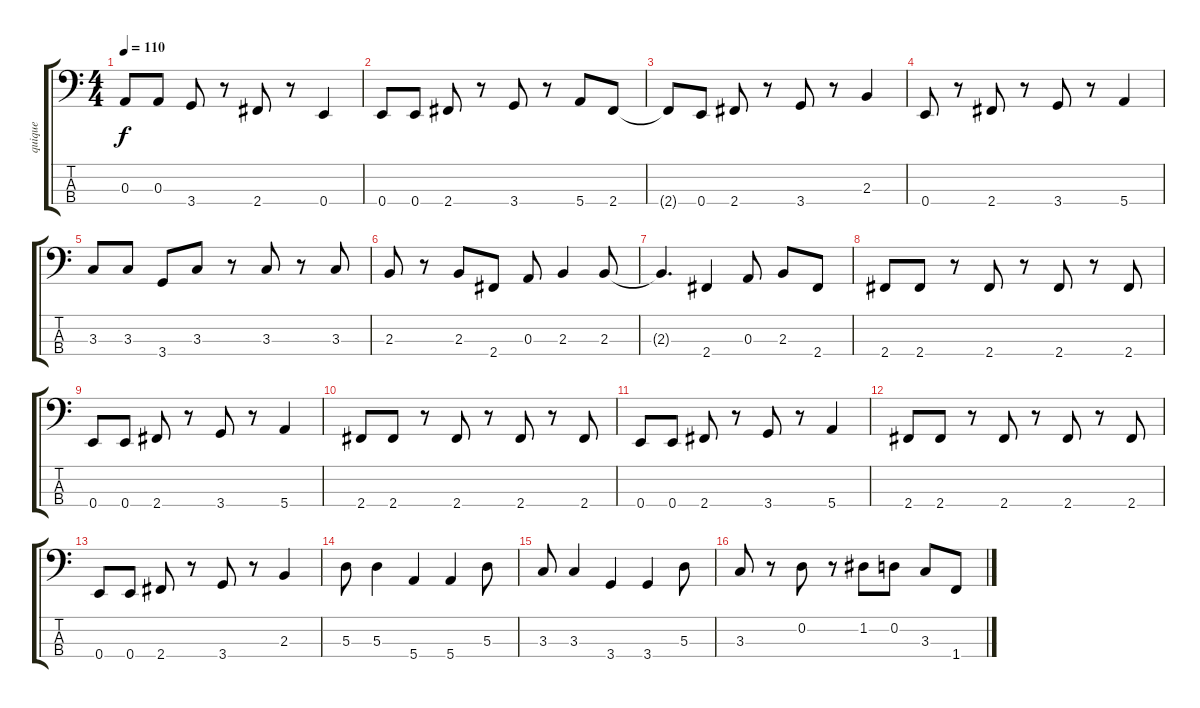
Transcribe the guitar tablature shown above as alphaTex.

\track ("quique" "quique") {instrument electricbasspick}
\staff {score tabs}
\tuning (G2 D2 A1 E1) {hide}
\ts (4 4)
\tempo 110
\clef f4
\ks c
0.3.8{dy f} 0.3.8 3.4.8 r.8 2.4.8 r.8 0.4.4 |
0.4.8 0.4.8 2.4.8 r.8 3.4.8 r.8 5.4.8 2.4.8 |
2.4{t}.8 0.4.8 2.4.8 r.8 3.4.8 r.8 2.3.4 |
0.4.8 r.8 2.4.8 r.8 3.4.8 r.8 5.4.4 |
3.3.8 3.3.8 3.4.8 3.3.8 r.8 3.3.8 r.8 3.3.8 |
2.3.8 r.8 2.3.8 2.4.8 0.3.8 2.3.4 2.3.8 |
2.3{t}.4{d} 2.4.4 0.3.8 2.3.8 2.4.8 |
2.4.8 2.4.8 r.8 2.4.8 r.8 2.4.8 r.8 2.4.8 |
0.4.8 0.4.8 2.4.8 r.8 3.4.8 r.8 5.4.4 |
2.4.8 2.4.8 r.8 2.4.8 r.8 2.4.8 r.8 2.4.8 |
0.4.8 0.4.8 2.4.8 r.8 3.4.8 r.8 5.4.4 |
2.4.8 2.4.8 r.8 2.4.8 r.8 2.4.8 r.8 2.4.8 |
0.4.8 0.4.8 2.4.8 r.8 3.4.8 r.8 2.3.4 |
5.3.8 5.3.4 5.4.4 5.4.4 5.3.8 |
3.3.8 3.3.4 3.4.4 3.4.4 5.3.8 |
3.3.8 r.8 0.2.8 r.8 1.2.8 0.2.8 3.3.8 1.4.8
